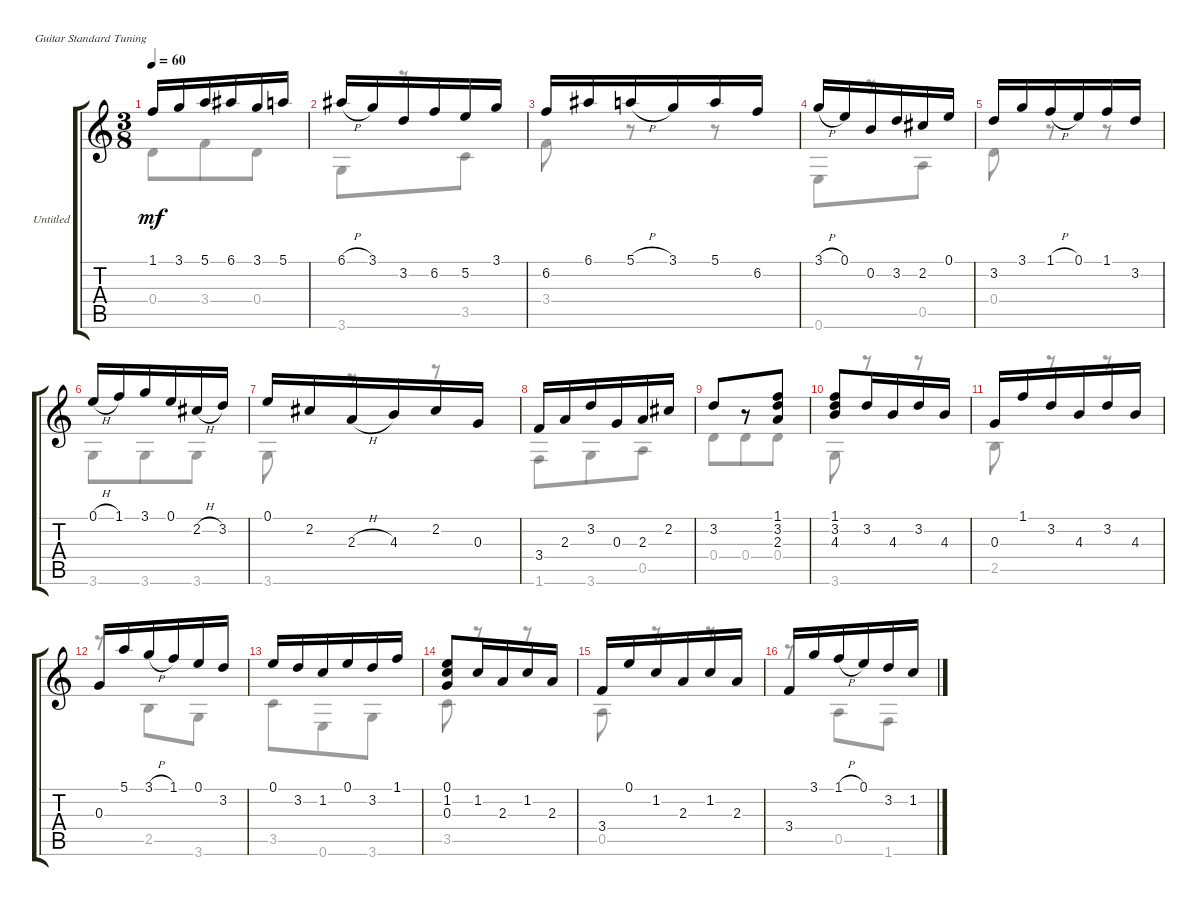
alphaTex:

\bracketExtendMode groupsimilarinstruments
\firstSystemTrackNameOrientation horizontal
\otherSystemsTrackNameOrientation horizontal
\track ("Untitled" "Untitled") {instrument acousticguitarnylon}
\staff {score tabs}
\tuning (E4 B3 G3 D3 A2 E2)
\voice
\ts (3 8)
\tempo 60
\clef g2
\ks aminor
1.1.16{dy mf} 3.1.16 5.1.16 6.1.16 3.1.16 5.1.16 |
6.1{h}.16 3.1.16 3.2.16 6.2.16 5.2.16 3.1.16 |
6.2.16 6.1.16 5.1{h}.16 3.1.16 5.1.16 6.2.16 |
3.1{h}.16 0.1.16 0.2.16 3.2.16 2.2.16 0.1.16 |
3.2.16 3.1.16 1.1{h}.16 0.1.16 1.1.16 3.2.16 |
0.1{h}.16 1.1.16 3.1.16 0.1.16 2.2{h}.16 3.2.16 |
0.1.16 2.2.16 2.3{h}.16 4.3.16 2.2.16 0.3.16 |
3.4.16 2.3.16 3.2.16 0.3.16 2.3.16 2.2.16 |
3.2.8 r.8 (1.1 3.2 2.3).8 |
(1.1 3.2 4.3).8 3.2.16 4.3.16 3.2.16 4.3.16 |
0.3.16 1.1.16 3.2.16 4.3.16 3.2.16 4.3.16 |
0.3.16 5.1.16 3.1{h}.16 1.1.16 0.1.16 3.2.16 |
0.1.16 3.2.16 1.2.16 0.1.16 3.2.16 1.1.16 |
(0.1 1.2 0.3).8 1.2.16 2.3.16 1.2.16 2.3.16 |
3.4.16 0.1.16 1.2.16 2.3.16 1.2.16 2.3.16 |
3.4.16 3.1.16 1.1{h}.16 0.1.16 3.2.16 1.2.16
\voice
\clef g2
\ottava regular
\simile none
\ks aminor
0.4.8{dy mf} 3.4.8 0.4.8 |
3.6.8 r.8 3.5.8 |
3.4.8 r.8 r.8 |
0.6.8 r.8 0.5.8 |
0.4.8 r.8 r.8 |
3.6.8 3.6.8 3.6.8 |
3.6.8 r.8 r.8 |
1.6.8 3.6.8 0.5.8 |
0.4.8 0.4.8 0.4.8 |
3.6.8 r.8 r.8 |
2.5.8 r.8 r.8 |
r.8 2.5.8 3.6.8 |
3.5.8 0.6.8 3.6.8 |
3.5.8 r.8 r.8 |
0.5.8 r.8 r.8 |
r.8 0.5.8 1.6.8
